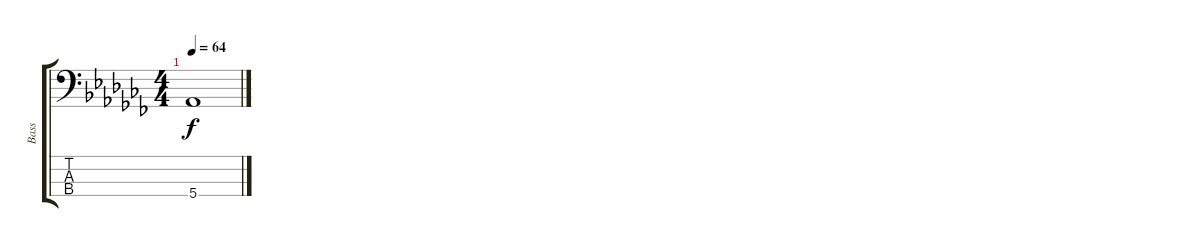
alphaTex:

\track ("Bass" "Bass") {instrument electricbasspick}
\staff {score tabs}
\tuning (Gb2 Db2 Ab1 Eb1) {hide}
\ts (4 4)
\tempo 64
\clef f4
\ks abminor
5.4.1{dy f}
